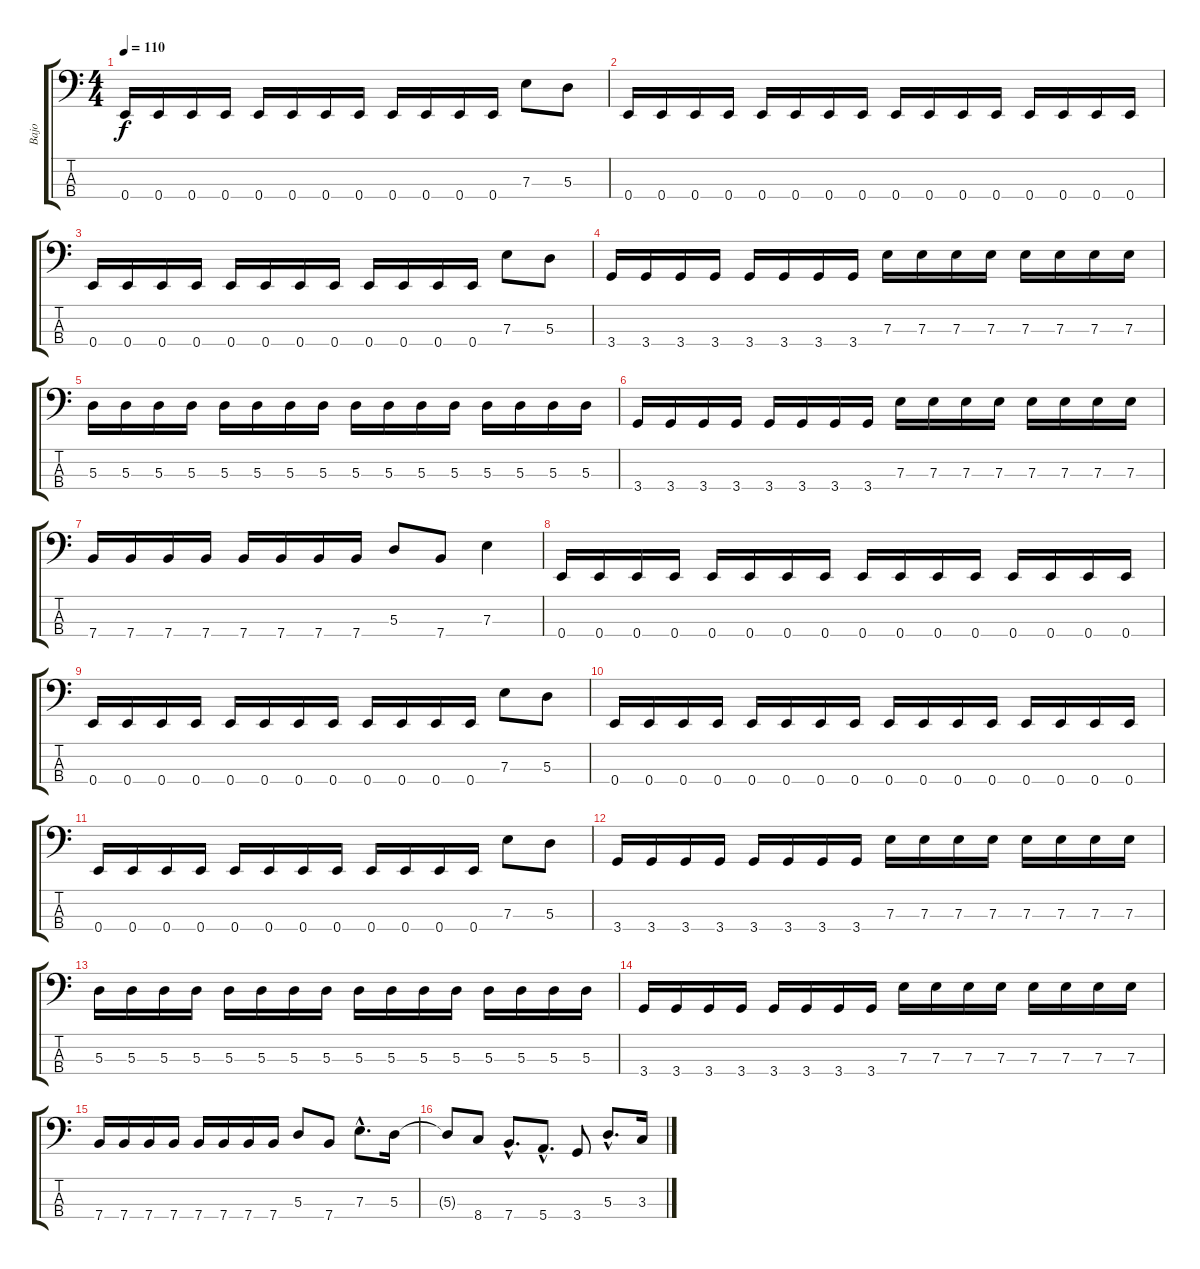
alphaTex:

\track ("Bajo" "Bajo") {instrument electricbassfinger}
\staff {score tabs}
\tuning (G2 D2 A1 E1) {hide}
\ts (4 4)
\tempo 110
\clef f4
\ks c
0.4.16{dy f} 0.4.16 0.4.16 0.4.16 0.4.16 0.4.16 0.4.16 0.4.16 0.4.16 0.4.16 0.4.16 0.4.16 7.3.8 5.3.8 |
0.4.16 0.4.16 0.4.16 0.4.16 0.4.16 0.4.16 0.4.16 0.4.16 0.4.16 0.4.16 0.4.16 0.4.16 0.4.16 0.4.16 0.4.16 0.4.16 |
0.4.16 0.4.16 0.4.16 0.4.16 0.4.16 0.4.16 0.4.16 0.4.16 0.4.16 0.4.16 0.4.16 0.4.16 7.3.8 5.3.8 |
3.4.16 3.4.16 3.4.16 3.4.16 3.4.16 3.4.16 3.4.16 3.4.16 7.3.16 7.3.16 7.3.16 7.3.16 7.3.16 7.3.16 7.3.16 7.3.16 |
5.3.16 5.3.16 5.3.16 5.3.16 5.3.16 5.3.16 5.3.16 5.3.16 5.3.16 5.3.16 5.3.16 5.3.16 5.3.16 5.3.16 5.3.16 5.3.16 |
3.4.16 3.4.16 3.4.16 3.4.16 3.4.16 3.4.16 3.4.16 3.4.16 7.3.16 7.3.16 7.3.16 7.3.16 7.3.16 7.3.16 7.3.16 7.3.16 |
7.4.16 7.4.16 7.4.16 7.4.16 7.4.16 7.4.16 7.4.16 7.4.16 5.3.8 7.4.8 7.3.4 |
0.4.16 0.4.16 0.4.16 0.4.16 0.4.16 0.4.16 0.4.16 0.4.16 0.4.16 0.4.16 0.4.16 0.4.16 0.4.16 0.4.16 0.4.16 0.4.16 |
0.4.16 0.4.16 0.4.16 0.4.16 0.4.16 0.4.16 0.4.16 0.4.16 0.4.16 0.4.16 0.4.16 0.4.16 7.3.8 5.3.8 |
0.4.16 0.4.16 0.4.16 0.4.16 0.4.16 0.4.16 0.4.16 0.4.16 0.4.16 0.4.16 0.4.16 0.4.16 0.4.16 0.4.16 0.4.16 0.4.16 |
0.4.16 0.4.16 0.4.16 0.4.16 0.4.16 0.4.16 0.4.16 0.4.16 0.4.16 0.4.16 0.4.16 0.4.16 7.3.8 5.3.8 |
3.4.16 3.4.16 3.4.16 3.4.16 3.4.16 3.4.16 3.4.16 3.4.16 7.3.16 7.3.16 7.3.16 7.3.16 7.3.16 7.3.16 7.3.16 7.3.16 |
5.3.16 5.3.16 5.3.16 5.3.16 5.3.16 5.3.16 5.3.16 5.3.16 5.3.16 5.3.16 5.3.16 5.3.16 5.3.16 5.3.16 5.3.16 5.3.16 |
3.4.16 3.4.16 3.4.16 3.4.16 3.4.16 3.4.16 3.4.16 3.4.16 7.3.16 7.3.16 7.3.16 7.3.16 7.3.16 7.3.16 7.3.16 7.3.16 |
7.4.16 7.4.16 7.4.16 7.4.16 7.4.16 7.4.16 7.4.16 7.4.16 5.3.8 7.4.8 7.3{hac}.8{d} 5.3.16 |
5.3{t}.8 8.4.8 7.4{hac}.8{d} 5.4{hac}.8{d} 3.4.8 5.3{hac}.8{d} 3.3.16
